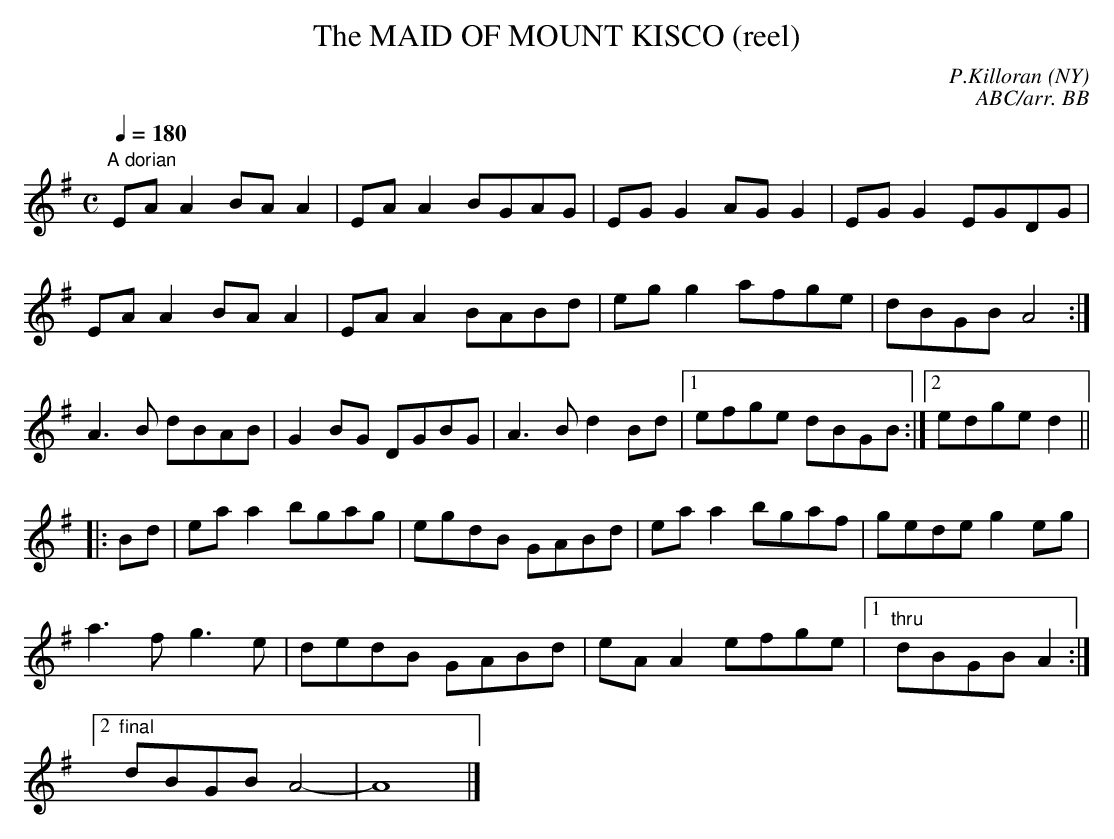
X:1
T:MAID OF MOUNT KISCO (reel), The
C:P.Killoran (NY)
C:ABC/arr. BB
M:C
L:1/8
Q:1/4=180
K:G
"A dorian"
EAA2 BAA2|EAA2 BGAG|EGG2 AGG2|EGG2 EGDG|
EAA2 BAA2|EAA2 BABd|egg2 afge|dBGB A4 :|
A3B dBAB|G2BG DGBG|A3B d2Bd|1 efge dBGB :|\
[2 edge d2||
|:Bd|eaa2 bgag|egdB GABd|eaa2 bgaf|gede g2eg|
a3f g3e|dedB GABd|eAA2 efge|1 "thru"dBGB A2 :|
[2 "final"dBGB A4-|A8|]
